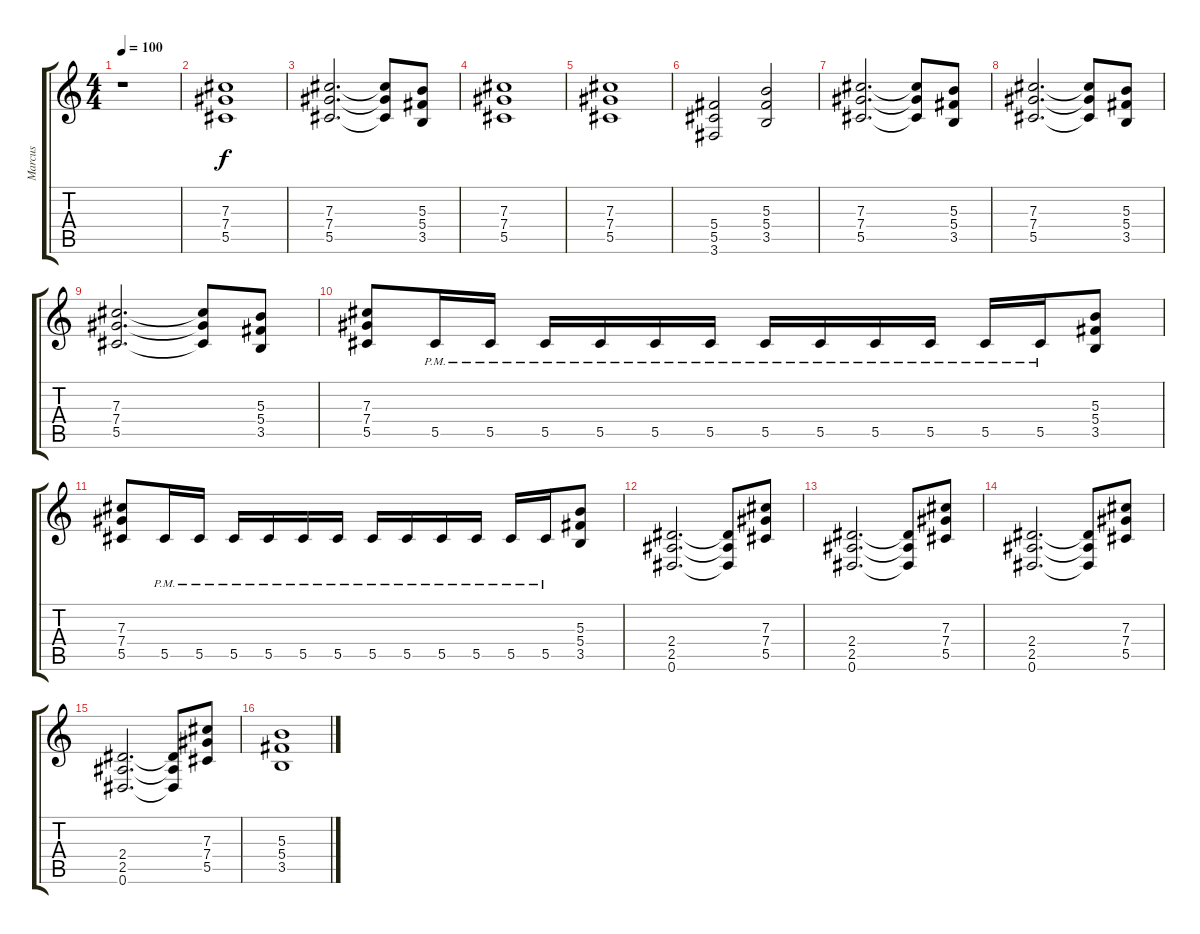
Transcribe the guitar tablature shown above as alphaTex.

\track ("Marcus" "Marcus") {instrument distortionguitar}
\staff {score tabs}
\tuning (Eb4 Bb3 Gb3 Db3 Ab2 Eb2) {hide}
\ts (4 4)
\tempo 100
\clef g2
\ks c
r.1{dy f instrument distortionguitar} |
(7.3 7.4 5.5).1 |
(7.3 7.4 5.5).2{d} (7.3{t} 7.4{t} 5.5{t}).8 (5.3 5.4 3.5).8 |
(7.3 7.4 5.5).1 |
(7.3 7.4 5.5).1 |
(5.4 5.5 3.6).2 (5.3 5.4 3.5).2 |
(7.3 7.4 5.5).2{d} (7.3{t} 7.4{t} 5.5{t}).8 (5.3 5.4 3.5).8 |
(7.3 7.4 5.5).2{d} (7.3{t} 7.4{t} 5.5{t}).8 (5.3 5.4 3.5).8 |
(7.3 7.4 5.5).2{d} (7.3{t} 7.4{t} 5.5{t}).8 (5.3 5.4 3.5).8 |
(7.3 7.4 5.5).8 5.5{pm}.16 5.5{pm}.16 5.5{pm}.16 5.5{pm}.16 5.5{pm}.16 5.5{pm}.16 5.5{pm}.16 5.5{pm}.16 5.5{pm}.16 5.5{pm}.16 5.5{pm}.16 5.5{pm}.16 (5.3 5.4 3.5).8 |
(7.3 7.4 5.5).8 5.5{pm}.16 5.5{pm}.16 5.5{pm}.16 5.5{pm}.16 5.5{pm}.16 5.5{pm}.16 5.5{pm}.16 5.5{pm}.16 5.5{pm}.16 5.5{pm}.16 5.5{pm}.16 5.5{pm}.16 (5.3 5.4 3.5).8 |
(2.4 2.5 0.6).2{d} (2.4{t} 2.5{t} 0.6{t}).8 (7.3 7.4 5.5).8 |
(2.4 2.5 0.6).2{d} (2.4{t} 2.5{t} 0.6{t}).8 (7.3 7.4 5.5).8 |
(2.4 2.5 0.6).2{d} (2.4{t} 2.5{t} 0.6{t}).8 (7.3 7.4 5.5).8 |
(2.4 2.5 0.6).2{d} (2.4{t} 2.5{t} 0.6{t}).8 (7.3 7.4 5.5).8 |
(5.3 5.4 3.5).1
